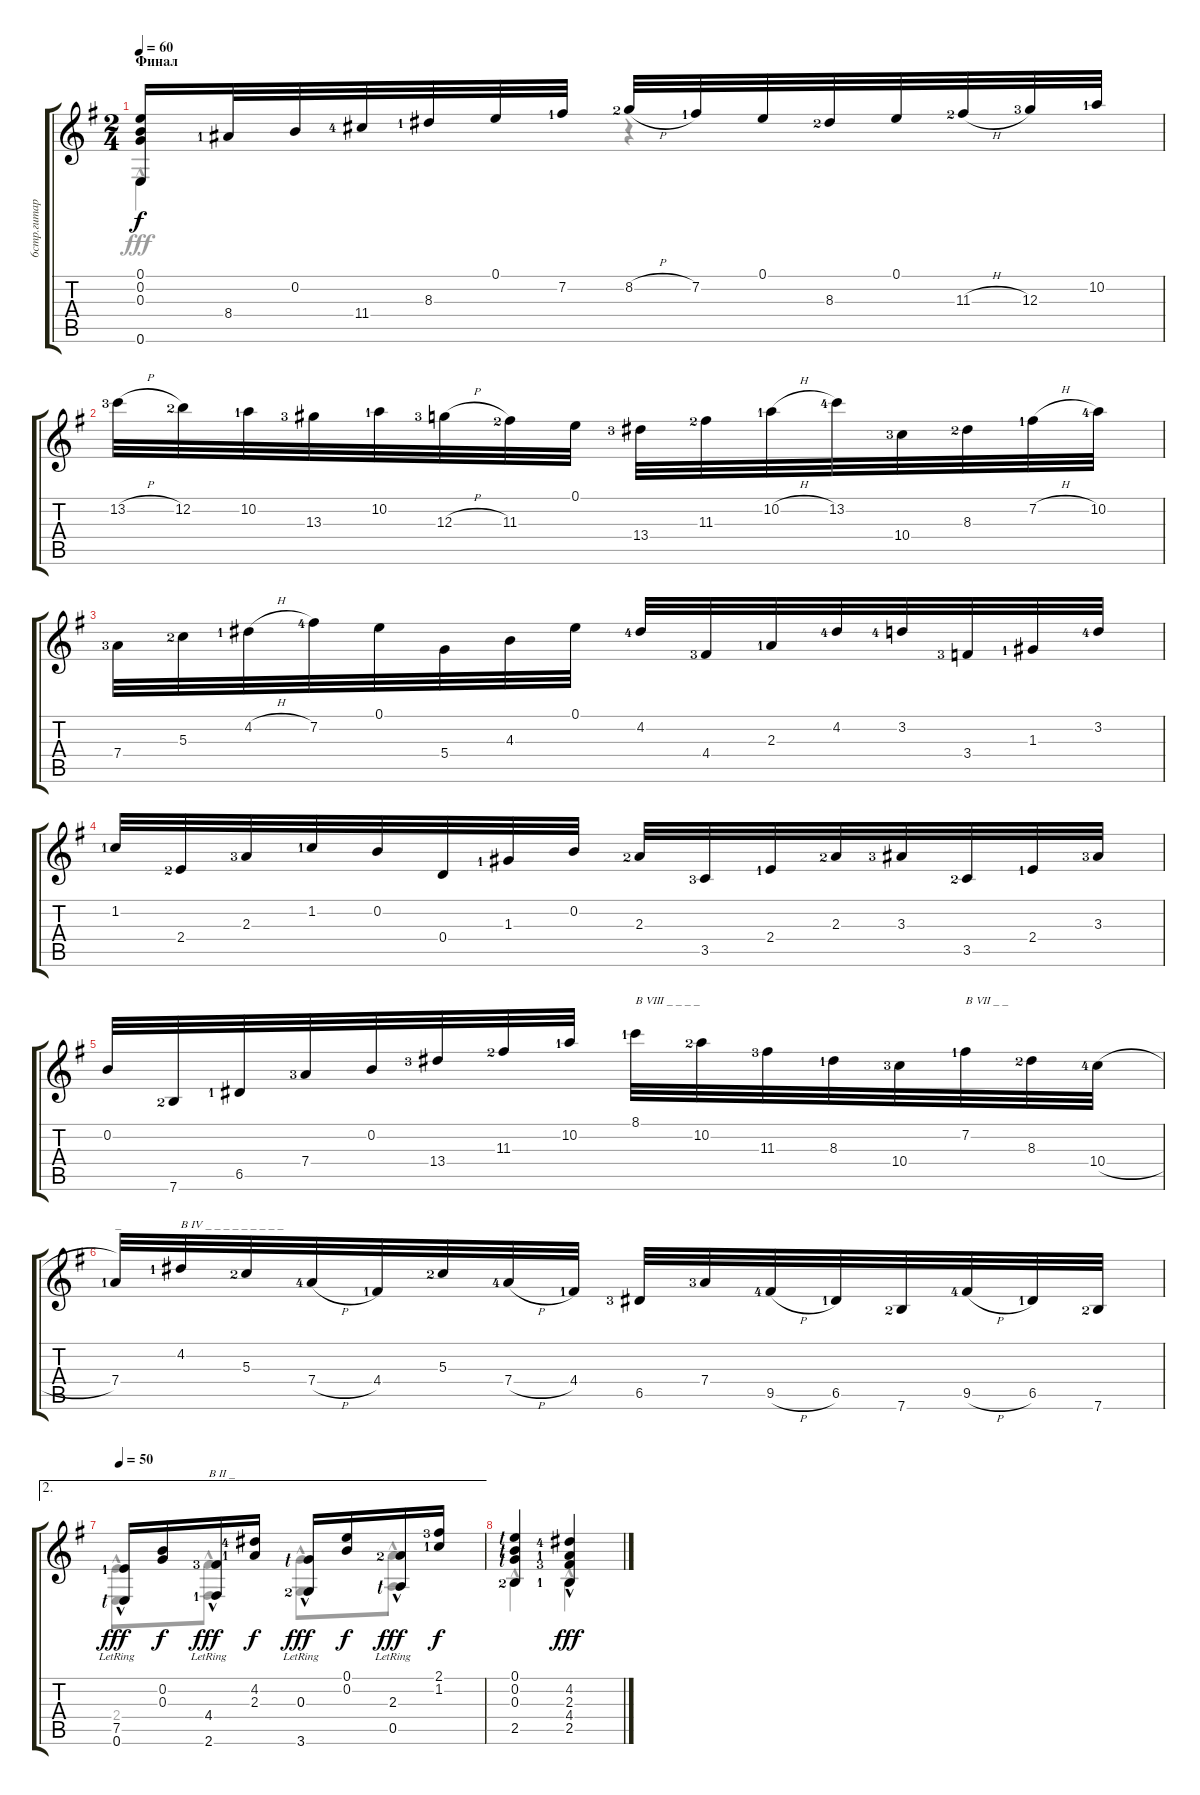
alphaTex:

\track ("6стр.гитара" "6стр.гитар") {instrument acousticguitarnylon}
\staff {score tabs}
\tuning (E4 B3 G3 D3 A2 E2) {hide}
\voice
\ts (2 4)
\section ("" "Финал")
\tempo 60
\clef g2
\ks eminor
(0.1 0.2 0.3 0.6).16{dy f} 8.4{lf 2}.32 0.2.32 11.4{lf 5}.32 8.3{lf 2}.32 0.1.32 7.2{lf 2}.32 8.2{h lf 3}.32 7.2{lf 2}.32 0.1.32 8.3{lf 3}.32 0.1.32 11.3{h lf 3}.32 12.3{lf 4}.32 10.2{lf 2}.32 |
13.2{h lf 4}.32 12.2{lf 3}.32 10.2{lf 2}.32 13.3{lf 4}.32 10.2{lf 2}.32 12.3{h lf 4}.32 11.3{lf 3}.32 0.1.32 13.4{lf 4}.32 11.3{lf 3}.32 10.2{h lf 2}.32 13.2{lf 5}.32 10.4{lf 4}.32 8.3{lf 3}.32 7.2{h lf 2}.32 10.2{lf 5}.32 |
7.4{lf 4}.32 5.3{lf 3}.32 4.2{h lf 2}.32 7.2{lf 5}.32 0.1.32 5.4.32 4.3.32 0.1.32 4.2{lf 5}.32 4.4{lf 4}.32 2.3{lf 2}.32 4.2{lf 5}.32 3.2{lf 5}.32 3.4{lf 4}.32 1.3{lf 2}.32 3.2{lf 5}.32 |
1.2{lf 2}.32 2.4{lf 3}.32 2.3{lf 4}.32 1.2{lf 2}.32 0.2.32 0.4.32 1.3{lf 2}.32 0.2.32 2.3{lf 3}.32 3.5{lf 4}.32 2.4{lf 2}.32 2.3{lf 3}.32 3.3{lf 4}.32 3.5{lf 3}.32 2.4{lf 2}.32 3.3{lf 4}.32 |
0.2.32 7.6{lf 3}.32 6.5{lf 2}.32 7.4{lf 4}.32 0.2.32 13.4{lf 4}.32 11.3{lf 3}.32 10.2{lf 2}.32 8.1{lf 2}.32{txt "B VIII _ _ _ _"} 10.2{lf 3}.32 11.3{lf 4}.32 8.3{lf 2}.32 10.4{lf 4}.32 7.2{lf 2}.32{txt "B VII _ _ "} 8.3{lf 3}.32 10.4{h lf 5}.32 |
7.4{lf 2}.32{txt "_"} 4.2{lf 2}.32{txt "B IV _ _ _ _ _ _ _ _ _"} 5.3{lf 3}.32 7.4{h lf 5}.32 4.4{lf 2}.32 5.3{lf 3}.32 7.4{h lf 5}.32 4.4{lf 2}.32 6.5{lf 4}.32 7.4{lf 4}.32 9.5{h lf 5}.32 6.5{lf 2}.32 7.6{lf 3}.32 9.5{h lf 5}.32 6.5{lf 2}.32 7.6{lf 3}.32 |
\ae 2
\tempo 50
(7.5{hac lr lf 2} 0.6{hac lr lf 1}).16{dy fff} (0.2 0.3).16{dy f} (4.4{lf 4} 2.6{hac lr lf 2}).16{txt "B II _ " dy fff} (4.2{lf 5} 2.3{lf 2}).16{dy f} (0.3{lf 1} 3.6{hac lr lf 3}).16{dy fff} (0.1 0.2).16{dy f} (2.3{lf 3} 0.5{hac lr lf 1}).16{dy fff} (2.1{lf 4} 1.2{lf 2}).16{dy f} |
(0.1{lf 1} 0.2{lf 1} 0.3{lf 1} 2.5{lf 3}).4 (4.2{hac lf 5} 2.3{hac lf 2} 4.4{hac lf 4} 2.5{hac lf 2}).4{dy fff}
\voice
\clef g2
\ottava regular
\simile none
\ks eminor
0.6{hac}.4{dy fff} r.4 |
|
|
|
|
|
(2.4{hac} 0.6{hac}).8 (4.4{hac} 2.6{hac}).8 (0.3{hac} 3.6{hac}).8 (2.3{hac} 0.5{hac}).8 |
2.5{hac}.4 2.5{hac}.4
